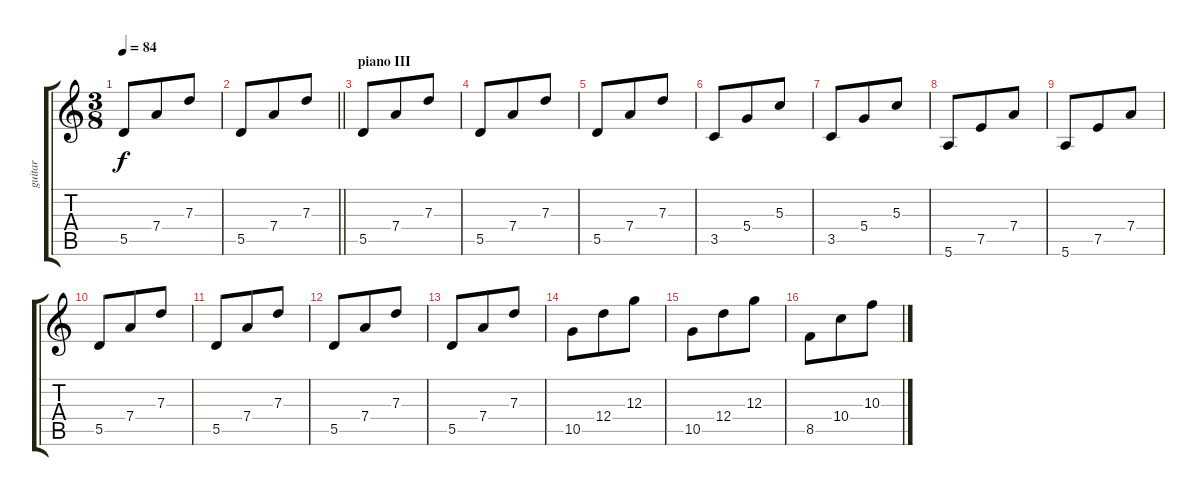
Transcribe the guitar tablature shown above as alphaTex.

\track ("guitar" "guitar") {instrument electricguitarjazz}
\staff {score tabs}
\tuning (E4 B3 G3 D3 A2 E2) {hide}
\ts (3 8)
\tempo 84
\clef g2
\ks c
5.5.8{dy f} 7.4.8 7.3.8 |
\barLineRight lightlight
5.5.8 7.4.8 7.3.8 |
\section ("" "piano III")
5.5.8 7.4.8 7.3.8 |
5.5.8 7.4.8 7.3.8 |
5.5.8 7.4.8 7.3.8 |
3.5.8 5.4.8 5.3.8 |
3.5.8 5.4.8 5.3.8 |
5.6.8 7.5.8 7.4.8 |
5.6.8 7.5.8 7.4.8 |
5.5.8 7.4.8 7.3.8 |
5.5.8 7.4.8 7.3.8 |
5.5.8 7.4.8 7.3.8 |
5.5.8 7.4.8 7.3.8 |
10.5.8 12.4.8 12.3.8 |
10.5.8 12.4.8 12.3.8 |
8.5.8 10.4.8 10.3.8
